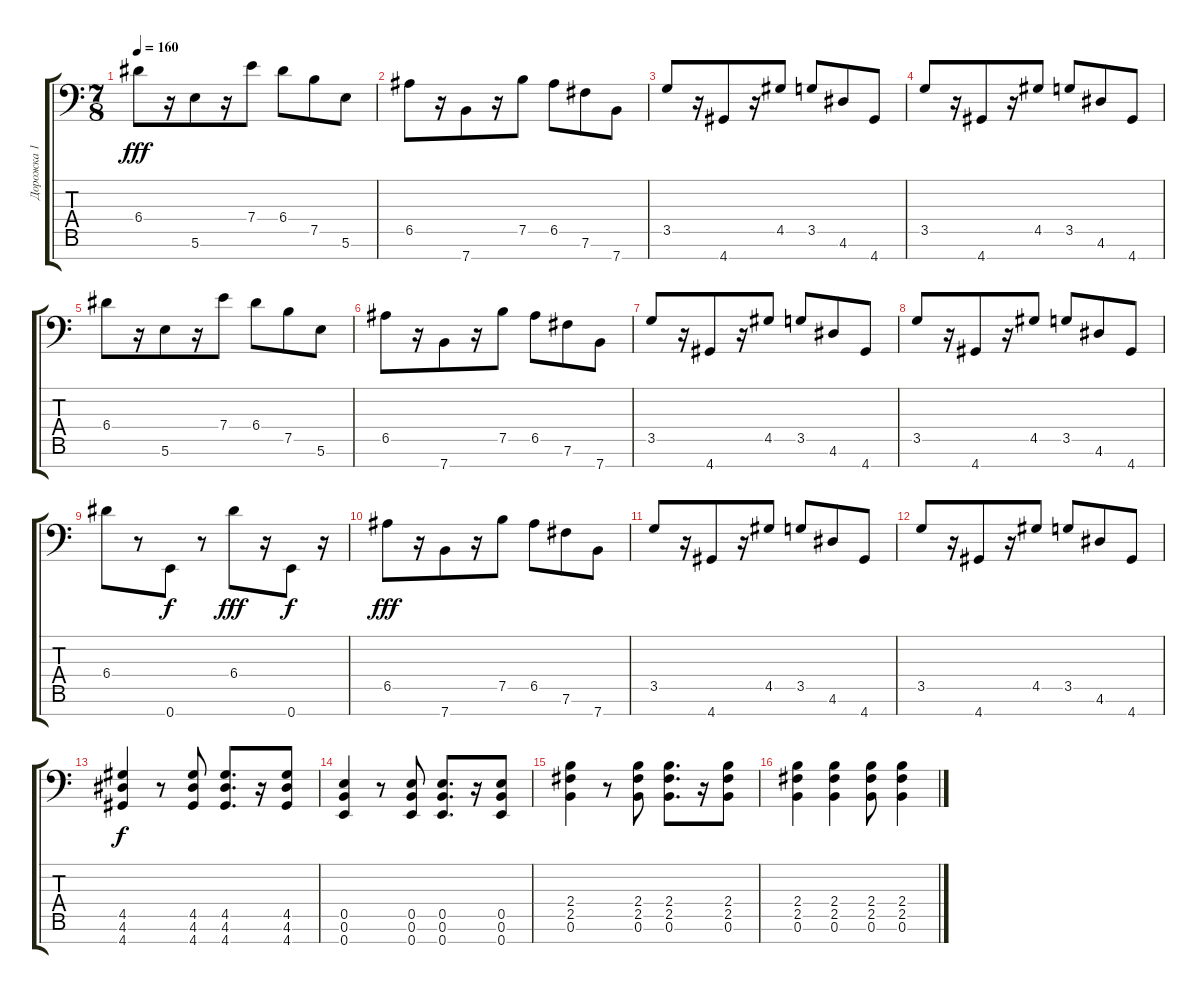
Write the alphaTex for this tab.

\track ("Дорожка 1" "Дорожка 1") {instrument electricguitarjazz}
\staff {score tabs}
\tuning (B3 Gb3 D3 A2 E2 B1 E1) {hide}
\ts (7 8)
\tempo 160
\clef f4
\ks c
6.4.8{dy fff instrument distortionguitar} r.16 5.6.8 r.16 7.4.8 6.4.8 7.5.8 5.6.8 |
6.5.8 r.16 7.7.8 r.16 7.5.8 6.5.8 7.6.8 7.7.8 |
3.5.8 r.16 4.7.8 r.16 4.5.8 3.5.8 4.6.8 4.7.8 |
3.5.8 r.16 4.7.8 r.16 4.5.8 3.5.8 4.6.8 4.7.8 |
6.4.8 r.16 5.6.8 r.16 7.4.8 6.4.8 7.5.8 5.6.8 |
6.5.8 r.16 7.7.8 r.16 7.5.8 6.5.8 7.6.8 7.7.8 |
3.5.8 r.16 4.7.8 r.16 4.5.8 3.5.8 4.6.8 4.7.8 |
3.5.8 r.16 4.7.8 r.16 4.5.8 3.5.8 4.6.8 4.7.8 |
6.4.8 r.8 0.7.8{dy f} r.8 6.4.8{dy fff} r.16 0.7.8{dy f} r.16 |
6.5.8{dy fff} r.16 7.7.8 r.16 7.5.8 6.5.8 7.6.8 7.7.8 |
3.5.8 r.16 4.7.8 r.16 4.5.8 3.5.8 4.6.8 4.7.8 |
3.5.8 r.16 4.7.8 r.16 4.5.8 3.5.8 4.6.8 4.7.8 |
(4.5 4.6 4.7).4{dy f} r.8 (4.5 4.6 4.7).8 (4.5 4.6 4.7).8{d} r.16 (4.5 4.6 4.7).8 |
(0.5 0.6 0.7).4 r.8 (0.5 0.6 0.7).8 (0.5 0.6 0.7).8{d} r.16 (0.5 0.6 0.7).8 |
(2.4 2.5 0.6).4 r.8 (2.4 2.5 0.6).8 (2.4 2.5 0.6).8{d} r.16 (2.4 2.5 0.6).8 |
(2.4 2.5 0.6).4 (2.4 2.5 0.6).4 (2.4 2.5 0.6).8 (2.4 2.5 0.6).4
